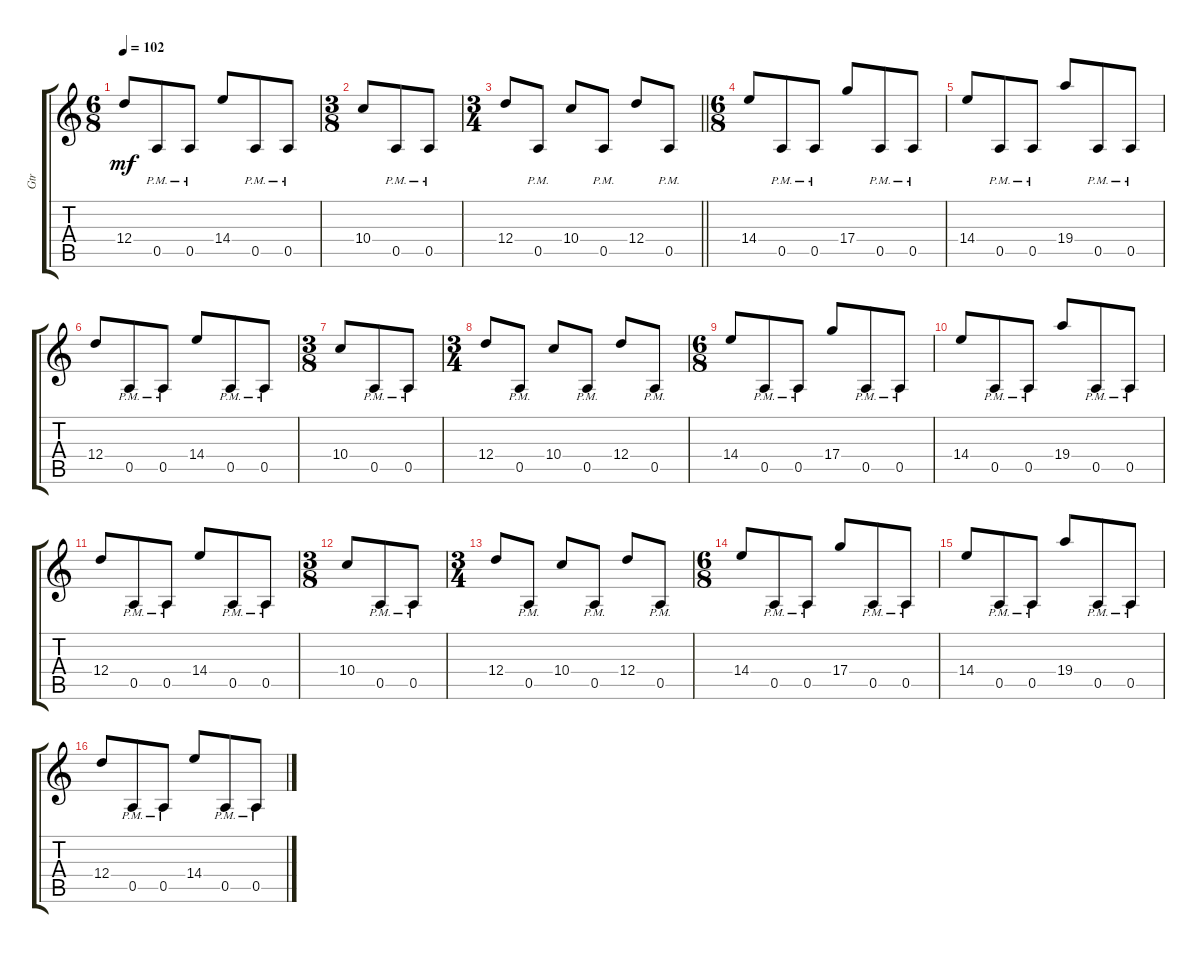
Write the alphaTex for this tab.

\track ("Gtr" "Gtr") {instrument distortionguitar}
\staff {score tabs}
\tuning (E4 B3 G3 D3 A2 D2) {hide}
\ts (6 8)
\tempo 102
\clef g2
\ks c
12.4.8{dy mf} 0.5{pm}.8 0.5{pm}.8 14.4.8 0.5{pm}.8 0.5{pm}.8 |
\ts (3 8)
10.4.8 0.5{pm}.8 0.5{pm}.8 |
\ts (3 4)
\barLineRight lightlight
12.4.8 0.5{pm}.8 10.4.8 0.5{pm}.8 12.4.8 0.5{pm}.8 |
\ts (6 8)
14.4.8 0.5{pm}.8 0.5{pm}.8 17.4.8 0.5{pm}.8 0.5{pm}.8 |
14.4.8 0.5{pm}.8 0.5{pm}.8 19.4.8 0.5{pm}.8 0.5{pm}.8 |
12.4.8 0.5{pm}.8 0.5{pm}.8 14.4.8 0.5{pm}.8 0.5{pm}.8 |
\ts (3 8)
10.4.8 0.5{pm}.8 0.5{pm}.8 |
\ts (3 4)
12.4.8 0.5{pm}.8 10.4.8 0.5{pm}.8 12.4.8 0.5{pm}.8 |
\ts (6 8)
14.4.8 0.5{pm}.8 0.5{pm}.8 17.4.8 0.5{pm}.8 0.5{pm}.8 |
14.4.8 0.5{pm}.8 0.5{pm}.8 19.4.8 0.5{pm}.8 0.5{pm}.8 |
12.4.8 0.5{pm}.8 0.5{pm}.8 14.4.8 0.5{pm}.8 0.5{pm}.8 |
\ts (3 8)
10.4.8 0.5{pm}.8 0.5{pm}.8 |
\ts (3 4)
12.4.8 0.5{pm}.8 10.4.8 0.5{pm}.8 12.4.8 0.5{pm}.8 |
\ts (6 8)
14.4.8 0.5{pm}.8 0.5{pm}.8 17.4.8 0.5{pm}.8 0.5{pm}.8 |
14.4.8 0.5{pm}.8 0.5{pm}.8 19.4.8 0.5{pm}.8 0.5{pm}.8 |
12.4.8 0.5{pm}.8 0.5{pm}.8 14.4.8 0.5{pm}.8 0.5{pm}.8
